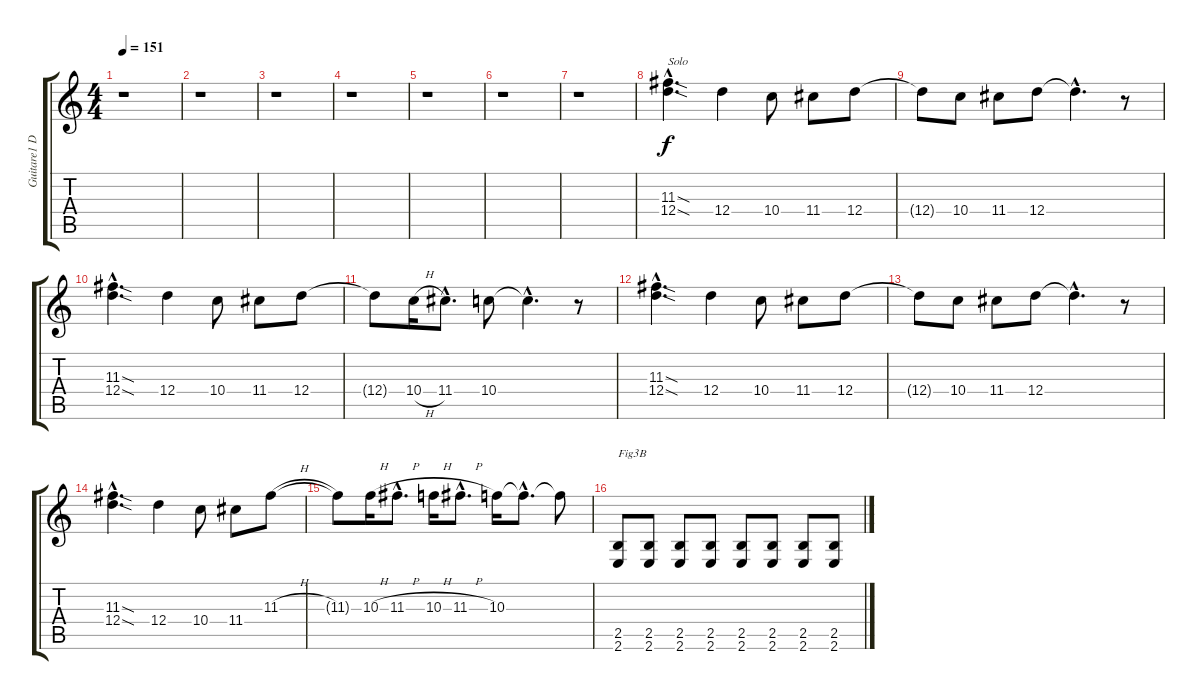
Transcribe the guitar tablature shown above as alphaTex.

\track ("Guitare1 Dr-D" "Guitare1 D") {instrument distortionguitar}
\staff {score tabs}
\tuning (E4 B3 G3 D3 A2 D2) {hide}
\ts (4 4)
\tempo 151
\clef g2
\ks c
r.1{dy f} |
r.1 |
r.1 |
r.1 |
r.1 |
r.1 |
r.1 |
(11.3{sod hac} 12.4{sod hac}).4{d txt "Solo"} 12.4.4 10.4.8 11.4.8 12.4.8 |
12.4{t}.8 10.4.8 11.4.8 12.4.8 12.4{hac t}.4{d} r.8 |
(11.3{sod hac} 12.4{sod hac}).4{d} 12.4.4 10.4.8 11.4.8 12.4.8 |
12.4{t}.8 10.4{h}.16 11.4{hac}.8{d} 10.4.8 10.4{hac t}.4{d} r.8 |
(11.3{sod hac} 12.4{sod hac}).4{d} 12.4.4 10.4.8 11.4.8 12.4.8 |
12.4{t}.8 10.4.8 11.4.8 12.4.8 12.4{hac t}.4{d} r.8 |
(11.3{sod hac} 12.4{sod hac}).4{d} 12.4.4 10.4.8 11.4.8 11.3{h}.8 |
11.3{t}.8 10.3{h}.16 11.3{h hac}.8{d} 10.3{h}.16 11.3{h hac}.8{d} 10.3.16 10.3{hac t}.8{d} 10.3{t}.8 |
(2.5 2.6).8{txt "Fig3B"} (2.5 2.6).8 (2.5 2.6).8 (2.5 2.6).8 (2.5 2.6).8 (2.5 2.6).8 (2.5 2.6).8 (2.5 2.6).8
